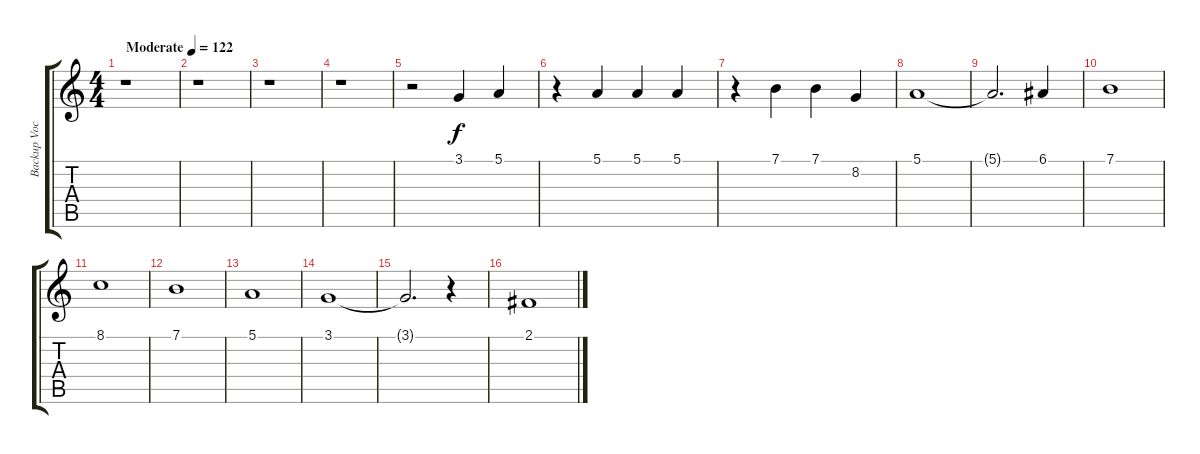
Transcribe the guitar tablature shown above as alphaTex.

\track ("Backup Vocals" "Backup Voc") {instrument choiraahs}
\staff {score tabs}
\tuning (E4 B3 G3 D3 A2 E2) {hide}
\ts (4 4)
\tempo (122 "Moderate")
\clef g2
\ks c
r.1{dy f instrument choiraahs} |
r.1 |
r.1 |
r.1 |
r.2 3.1.4 5.1.4 |
r.4 5.1.4 5.1.4 5.1.4 |
r.4 7.1.4 7.1.4 8.2.4 |
5.1.1 |
5.1{t}.2{d} 6.1.4 |
7.1.1 |
8.1.1 |
7.1.1 |
5.1.1 |
3.1.1 |
3.1{t}.2{d} r.4 |
2.1.1
